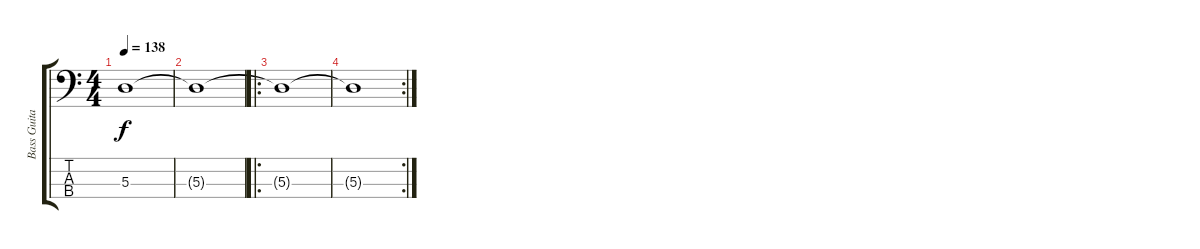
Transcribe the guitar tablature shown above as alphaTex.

\track ("Bass Guitar (Paul McCartney)" "Bass Guita") {instrument electricbassfinger}
\staff {score tabs}
\tuning (G2 D2 A1 E1) {hide}
\ts (4 4)
\tempo 138
\clef f4
\ks c
5.3.1{dy f} |
5.3{t}.1 |
\ro
5.3{t}.1 |
\rc 2
5.3{t}.1
